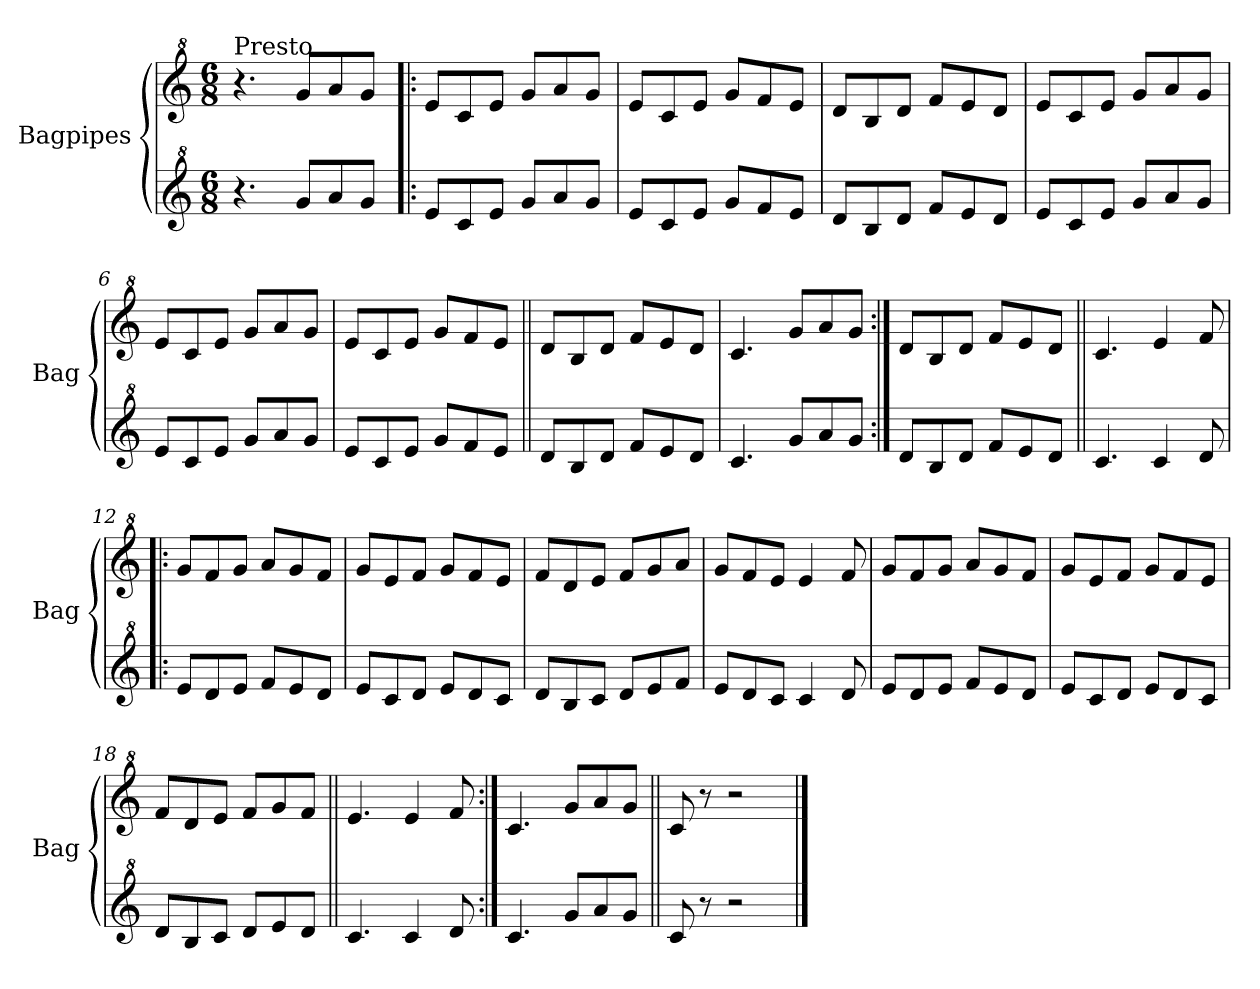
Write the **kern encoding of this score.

**kern	**kern
*part2	*part1
*staff2	*staff1
*I"Bagpipes	*I"Bagpipes
*I'Bag	*I'Bag
*clefG^2	*clefG^2
*k[]	*k[]
*C:	*C:
*M6/8	*M6/8
=1	=1
!	!LO:TX:a:t=Presto
4.r	4.r
8gg/L	8gg/L
8aa/	8aa/
8gg/J	8gg/J
=2!|:	=2!|:
8ee/L	8ee/L
8cc/	8cc/
8ee/J	8ee/J
8gg/L	8gg/L
8aa/	8aa/
8gg/J	8gg/J
=3	=3
8ee/L	8ee/L
8cc/	8cc/
8ee/J	8ee/J
8gg/L	8gg/L
8ff/	8ff/
8ee/J	8ee/J
=4	=4
8dd/L	8dd/L
8b/	8b/
8dd/J	8dd/J
8ff/L	8ff/L
8ee/	8ee/
8dd/J	8dd/J
=5	=5
8ee/L	8ee/L
8cc/	8cc/
8ee/J	8ee/J
8gg/L	8gg/L
8aa/	8aa/
8gg/J	8gg/J
=6	=6
8ee/L	8ee/L
8cc/	8cc/
8ee/J	8ee/J
8gg/L	8gg/L
8aa/	8aa/
8gg/J	8gg/J
!!LO:LB:g=z
=7	=7
8ee/L	8ee/L
8cc/	8cc/
8ee/J	8ee/J
8gg/L	8gg/L
8ff/	8ff/
8ee/J	8ee/J
=8||	=8||
8dd/L	8dd/L
8b/	8b/
8dd/J	8dd/J
8ff/L	8ff/L
8ee/	8ee/
8dd/J	8dd/J
=9	=9
4.cc/	4.cc/
8gg/L	8gg/L
8aa/	8aa/
8gg/J	8gg/J
=10:|!	=10:|!
8dd/L	8dd/L
8b/	8b/
8dd/J	8dd/J
8ff/L	8ff/L
8ee/	8ee/
8dd/J	8dd/J
=11||	=11||
4.cc/	4.cc/
4cc/	4ee/
8dd/	8ff/
=12!|:	=12!|:
8ee/L	8gg/L
8dd/	8ff/
8ee/J	8gg/J
8ff/L	8aa/L
8ee/	8gg/
8dd/J	8ff/J
!!LO:LB:g=z
=13	=13
8ee/L	8gg/L
8cc/	8ee/
8dd/J	8ff/J
8ee/L	8gg/L
8dd/	8ff/
8cc/J	8ee/J
=14	=14
8dd/L	8ff/L
8b/	8dd/
8cc/J	8ee/J
8dd/L	8ff/L
8ee/	8gg/
8ff/J	8aa/J
=15	=15
8ee/L	8gg/L
8dd/	8ff/
8cc/J	8ee/J
4cc/	4ee/
8dd/	8ff/
=16	=16
8ee/L	8gg/L
8dd/	8ff/
8ee/J	8gg/J
8ff/L	8aa/L
8ee/	8gg/
8dd/J	8ff/J
=17	=17
8ee/L	8gg/L
8cc/	8ee/
8dd/J	8ff/J
8ee/L	8gg/L
8dd/	8ff/
8cc/J	8ee/J
=18	=18
8dd/L	8ff/L
8b/	8dd/
8cc/J	8ee/J
8dd/L	8ff/L
8ee/	8gg/
8dd/J	8ff/J
!!LO:LB:g=z
=19||	=19||
4.cc/	4.ee/
4cc/	4ee/
8dd/	8ff/
=20:|!	=20:|!
4.cc/	4.cc/
8gg/L	8gg/L
8aa/	8aa/
8gg/J	8gg/J
=21||	=21||
8cc/	8cc/
8r	8r
2r	2r
==	==
*-	*-
